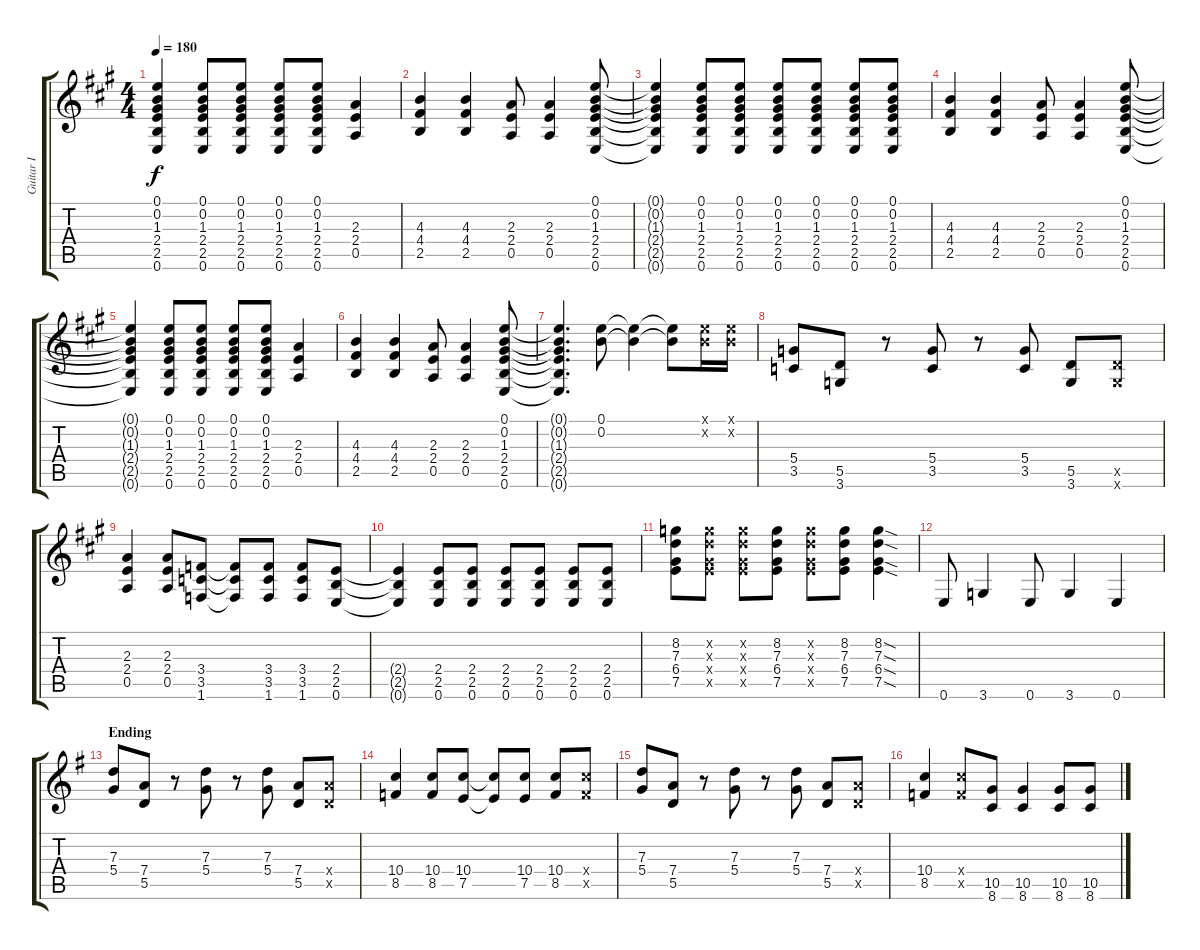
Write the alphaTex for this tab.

\track ("Guitar I" "Guitar I") {instrument overdrivenguitar}
\staff {score tabs}
\tuning (E4 B3 G3 D3 A2 E2) {hide}
\ts (4 4)
\tempo 180
\clef g2
\ks a
(0.1{t} 0.2{t} 1.3{t} 2.4{t} 2.5{t} 0.6{t}).4{dy f} (0.1 0.2 1.3 2.4 2.5 0.6).8 (0.1 0.2 1.3 2.4 2.5 0.6).8 (0.1 0.2 1.3 2.4 2.5 0.6).8 (0.1 0.2 1.3 2.4 2.5 0.6).8 (2.3 2.4 0.5).4 |
(4.3 4.4 2.5).4 (4.3 4.4 2.5).4 (2.3 2.4 0.5).8 (2.3 2.4 0.5).4 (0.1 0.2 1.3 2.4 2.5 0.6).8 |
(0.1{t} 0.2{t} 1.3{t} 2.4{t} 2.5{t} 0.6{t}).4 (0.1 0.2 1.3 2.4 2.5 0.6).8 (0.1 0.2 1.3 2.4 2.5 0.6).8 (0.1 0.2 1.3 2.4 2.5 0.6).8 (0.1 0.2 1.3 2.4 2.5 0.6).8 (0.1 0.2 1.3 2.4 2.5 0.6).8 (0.1 0.2 1.3 2.4 2.5 0.6).8 |
(4.3 4.4 2.5).4 (4.3 4.4 2.5).4 (2.3 2.4 0.5).8 (2.3 2.4 0.5).4 (0.1 0.2 1.3 2.4 2.5 0.6).8 |
(0.1{t} 0.2{t} 1.3{t} 2.4{t} 2.5{t} 0.6{t}).4 (0.1 0.2 1.3 2.4 2.5 0.6).8 (0.1 0.2 1.3 2.4 2.5 0.6).8 (0.1 0.2 1.3 2.4 2.5 0.6).8 (0.1 0.2 1.3 2.4 2.5 0.6).8 (2.3 2.4 0.5).4 |
(4.3 4.4 2.5).4 (4.3 4.4 2.5).4 (2.3 2.4 0.5).8 (2.3 2.4 0.5).4 (0.1 0.2 1.3 2.4 2.5 0.6).8 |
(0.1{t} 0.2{t} 1.3{t} 2.4{t} 2.5{t} 0.6{t}).4{d} (0.1 0.2).8 (0.1{t} 0.2{t}).4 (0.1{t} 0.2{t}).8 (0.1{x} 0.2{x}).16 (0.1{x} 0.2{x}).16 |
(5.4 3.5).8 (5.5 3.6).8 r.8 (5.4 3.5).8 r.8 (5.4 3.5).8 (5.5 3.6).8 (5.5{x} 3.6{x}).8 |
(2.3 2.4 0.5).4 (2.3 2.4 0.5).8 (3.4 3.5 1.6).8 (3.4{t} 3.5{t} 1.6{t}).8 (3.4 3.5 1.6).8 (3.4 3.5 1.6).8 (2.4 2.5 0.6).8 |
(2.4{t} 2.5{t} 0.6{t}).4 (2.4 2.5 0.6).8 (2.4 2.5 0.6).8 (2.4 2.5 0.6).8 (2.4 2.5 0.6).8 (2.4 2.5 0.6).8 (2.4 2.5 0.6).8 |
(8.2 7.3 6.4 7.5).8 (8.2{x} 7.3{x} 6.4{x} 7.5{x}).8 (8.2{x} 7.3{x} 6.4{x} 7.5{x}).8 (8.2 7.3 6.4 7.5).8 (8.2{x} 7.3{x} 6.4{x} 7.5{x}).8 (8.2 7.3 6.4 7.5).8 (8.2{sod} 7.3{sod} 6.4{sod} 7.5{sod}).4 |
0.6.8 3.6.4 0.6.8 3.6.4 0.6.4 |
\section ("" "Ending")
\ks g
(7.3 5.4).8 (7.4 5.5).8 r.8 (7.3 5.4).8 r.8 (7.3 5.4).8 (7.4 5.5).8 (7.4{x} 5.5{x}).8 |
(10.4 8.5).4 (10.4 8.5).8 (10.4 7.5).8 (10.4{t} 7.5{t}).8 (10.4 7.5).8 (10.4 8.5).8 (10.4{x} 8.5{x}).8 |
(7.3 5.4).8 (7.4 5.5).8 r.8 (7.3 5.4).8 r.8 (7.3 5.4).8 (7.4 5.5).8 (7.4{x} 5.5{x}).8 |
(10.4 8.5).4 (10.4{x} 8.5{x}).8 (10.5 8.6).8 (10.5 8.6).4 (10.5 8.6).8 (10.5 8.6).8
